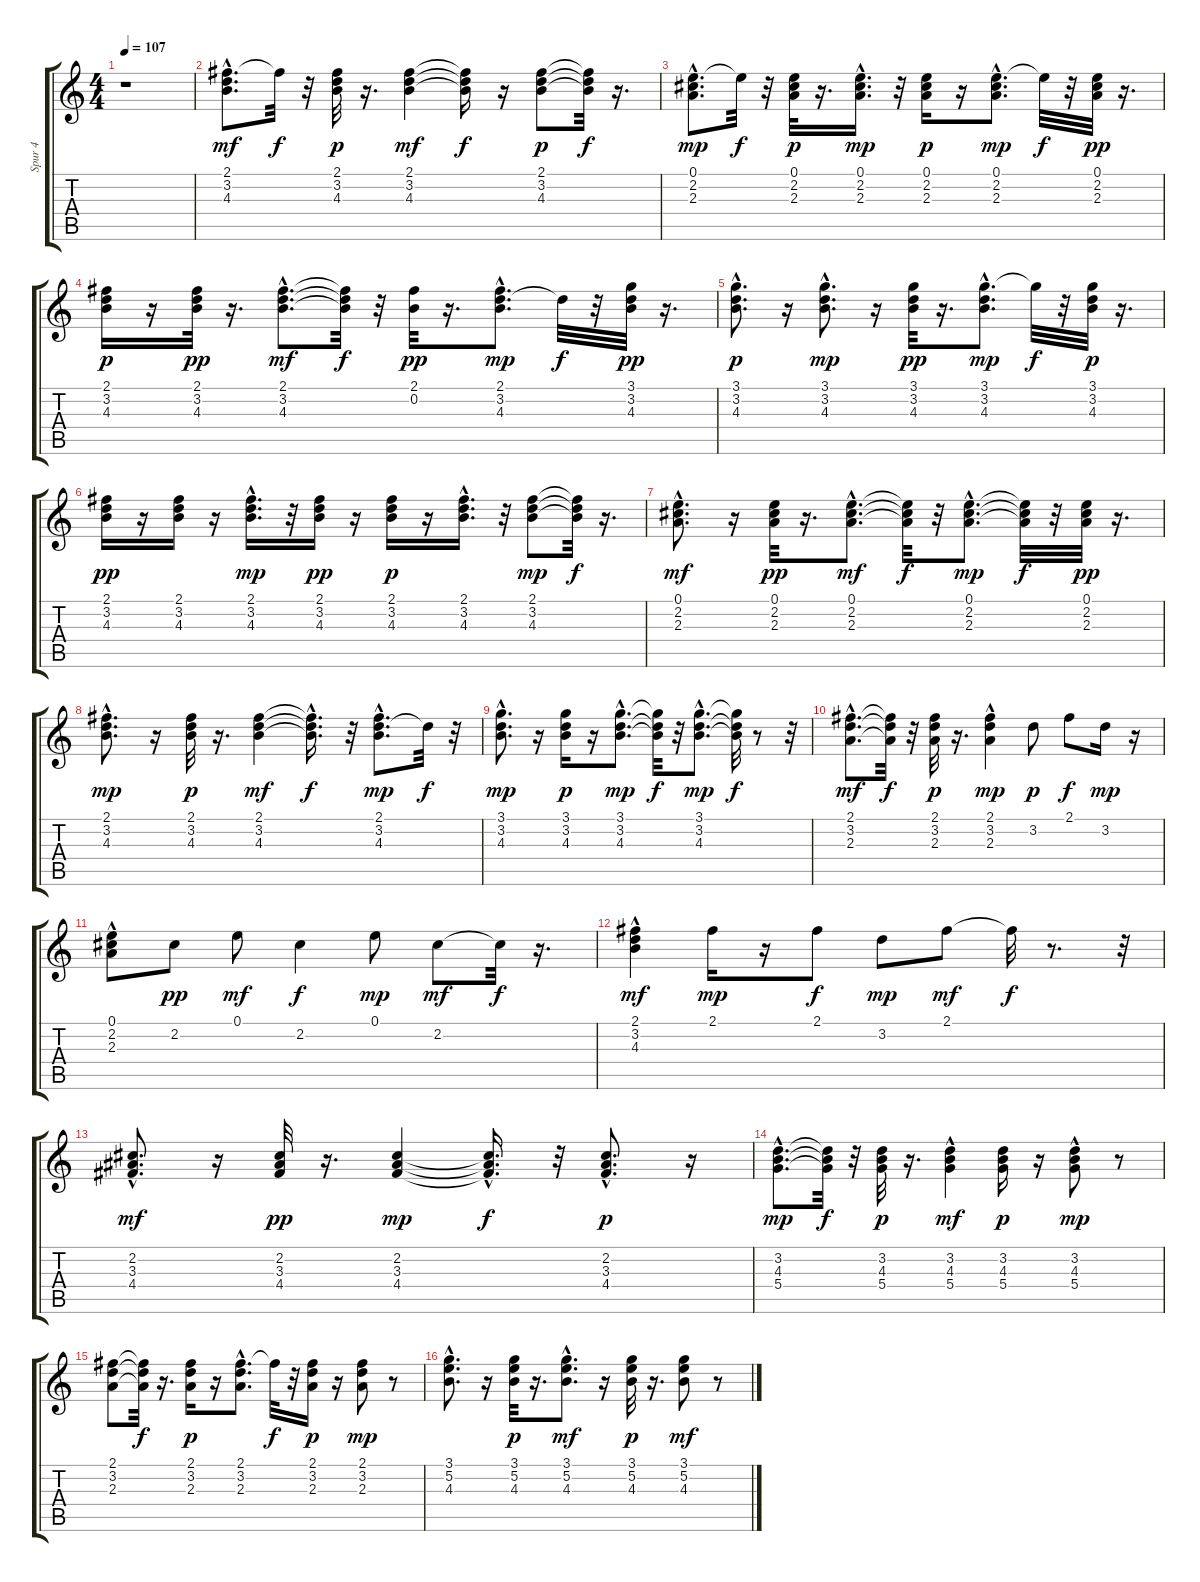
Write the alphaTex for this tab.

\track ("Spur 4" "Spur 4") {instrument electricguitarclean}
\staff {score tabs}
\tuning (E4 B3 G3 D3 A2 E2) {hide}
\ts (4 4)
\tempo 107
\clef g2
\ks c
r.1{dy mf instrument electricguitarclean} |
(2.1{hac} 3.2{hac} 4.3{hac}).8{d} 2.1{t}.32{dy f} r.32 (2.1 3.2 4.3).32{dy p} r.16{d} (2.1 3.2 4.3).4{dy mf} (2.1{t} 3.2{t} 4.3{t}).16{dy f} r.16 (2.1 3.2 4.3).8{dy p} (2.1{t} 3.2{t} 4.3{t}).32{dy f} r.16{d} |
(0.1{hac} 2.2{hac} 2.3{hac}).8{d dy mp} 0.1{t}.32{dy f} r.32 (0.1 2.2 2.3).32{dy p} r.16{d} (0.1{hac} 2.2 2.3{hac}).16{d dy mp} r.32 (0.1 2.2 2.3).16{dy p} r.16 (0.1{hac} 2.2{hac} 2.3{hac}).8{d dy mp} 0.1{t}.32{dy f} r.32 (0.1 2.2 2.3).32{dy pp} r.16{d} |
(2.1 3.2 4.3).16{dy p} r.16 (2.1 3.2 4.3).32{dy pp} r.16{d} (2.1{hac} 3.2{hac} 4.3{hac}).8{d dy mf} (2.1{t} 3.2{t} 4.3{t}).32{dy f} r.32 (2.1 0.2).32{dy pp} r.16{d} (2.1 3.2{hac} 4.3{hac}).8{d dy mp} 3.2{t}.32{dy f} r.32 (3.1 3.2 4.3).32{dy pp} r.16{d} |
(3.1{hac} 3.2{hac} 4.3{hac}).8{d dy p} r.16 (3.1{hac} 3.2{hac} 4.3{hac}).8{d dy mp} r.16 (3.1 3.2 4.3).32{dy pp} r.16{d} (3.1{hac} 3.2{hac} 4.3{hac}).8{d dy mp} 3.1{t}.32{dy f} r.32 (3.1 3.2 4.3).32{dy p} r.16{d} |
(2.1 3.2 4.3).16{dy pp} r.16 (2.1 3.2 4.3).16 r.16 (2.1{hac} 3.2{hac} 4.3{hac}).16{d dy mp} r.32 (2.1 3.2 4.3).16{dy pp} r.16 (2.1 3.2 4.3).16{dy p} r.16 (2.1{hac} 3.2{hac} 4.3{hac}).16{d} r.32 (2.1 3.2 4.3).8{dy mp} (2.1{t} 3.2{t} 4.3{t}).32{dy f} r.16{d} |
(0.1{hac} 2.2{hac} 2.3{hac}).8{d dy mf} r.16 (0.1 2.2 2.3).32{dy pp} r.16{d} (0.1{hac} 2.2{hac} 2.3{hac}).8{d dy mf} (0.1{t} 2.2{t} 2.3{t}).32{dy f} r.32 (0.1{hac} 2.2{hac} 2.3{hac}).8{d dy mp} (0.1{t} 2.2{t} 2.3{t}).32{dy f} r.32 (0.1 2.2 2.3).32{dy pp} r.16{d} |
(2.1{hac} 3.2{hac} 4.3{hac}).8{d dy mp} r.16 (2.1 3.2 4.3).32{dy p} r.16{d} (2.1 3.2 4.3).4{dy mf} (2.1{hac t} 3.2{hac t} 4.3{hac t}).16{d dy f} r.32 (2.1{hac} 3.2{hac} 4.3{hac}).8{d dy mp} 3.2{t}.32{dy f} r.32 |
(3.1{hac} 3.2{hac} 4.3{hac}).8{d dy mp} r.16 (3.1 3.2 4.3).16{dy p} r.16 (3.1{hac} 3.2{hac} 4.3{hac}).8{d dy mp} (3.1{t} 3.2{t} 4.3{t}).32{dy f} r.32 (3.1{hac} 3.2{hac} 4.3{hac}).8{d dy mp} (3.1{t} 3.2{t} 4.3{t}).32{dy f} r.8 r.32 |
(2.1{hac} 3.2{hac} 2.3{hac}).8{d dy mf} (2.1{t} 3.2{t} 2.3{t}).32{dy f} r.32 (2.1 3.2 2.3).32{dy p} r.16{d} (2.1 3.2{hac} 2.3).4{dy mp} 3.2.8{dy p} 2.1.8{dy f} 3.2.16{dy mp} r.16 |
(0.1{hac} 2.2{hac} 2.3{hac}).8 2.2.8{dy pp} 0.1.8{dy mf} 2.2.4{dy f} 0.1.8{dy mp} 2.2.8{dy mf} 2.2{t}.32{dy f} r.16{d} |
(2.1{hac} 3.2{hac} 4.3{hac}).4{dy mf} 2.1.16{dy mp} r.16 2.1.8{dy f} 3.2.8{dy mp} 2.1.8{dy mf} 2.1{t}.32{dy f} r.8{d} r.32 |
(2.2{hac} 3.3{hac} 4.4{hac}).8{d dy mf} r.16 (2.2 3.3 4.4).32{dy pp} r.16{d} (2.2 3.3 4.4).4{dy mp} (2.2{hac t} 3.3{hac t} 4.4{hac t}).16{d dy f} r.32 (2.2 3.3{hac} 4.4).8{d dy p} r.16 |
(3.2{hac} 4.3{hac} 5.4{hac}).8{d dy mp} (3.2{t} 4.3{t} 5.4{t}).32{dy f} r.32 (3.2 4.3 5.4).32{dy p} r.16{d} (3.2 4.3{hac} 5.4{hac}).4{dy mf} (3.2 4.3 5.4).16{dy p} r.16 (3.2 4.3 5.4{hac}).8{dy mp} r.8 |
(2.1 3.2 2.3).8 (2.1{t} 3.2{t} 2.3{t}).32{dy f} r.16{d} (2.1 3.2 2.3).16{dy p} r.16 (2.1{hac} 3.2{hac} 2.3{hac}).8{d} 2.1{t}.32{dy f} r.32 (2.1 3.2 2.3).16{dy p} r.16 (2.1 3.2 2.3).8{dy mp} r.8 |
(3.1{hac} 5.2{hac} 4.3{hac}).8{d} r.16 (3.1 5.2 4.3).32{dy p} r.16{d} (3.1{hac} 5.2{hac} 4.3{hac}).8{d dy mf} r.16 (3.1 5.2 4.3).32{dy p} r.16{d} (3.1 5.2 4.3).8{dy mf} r.8
